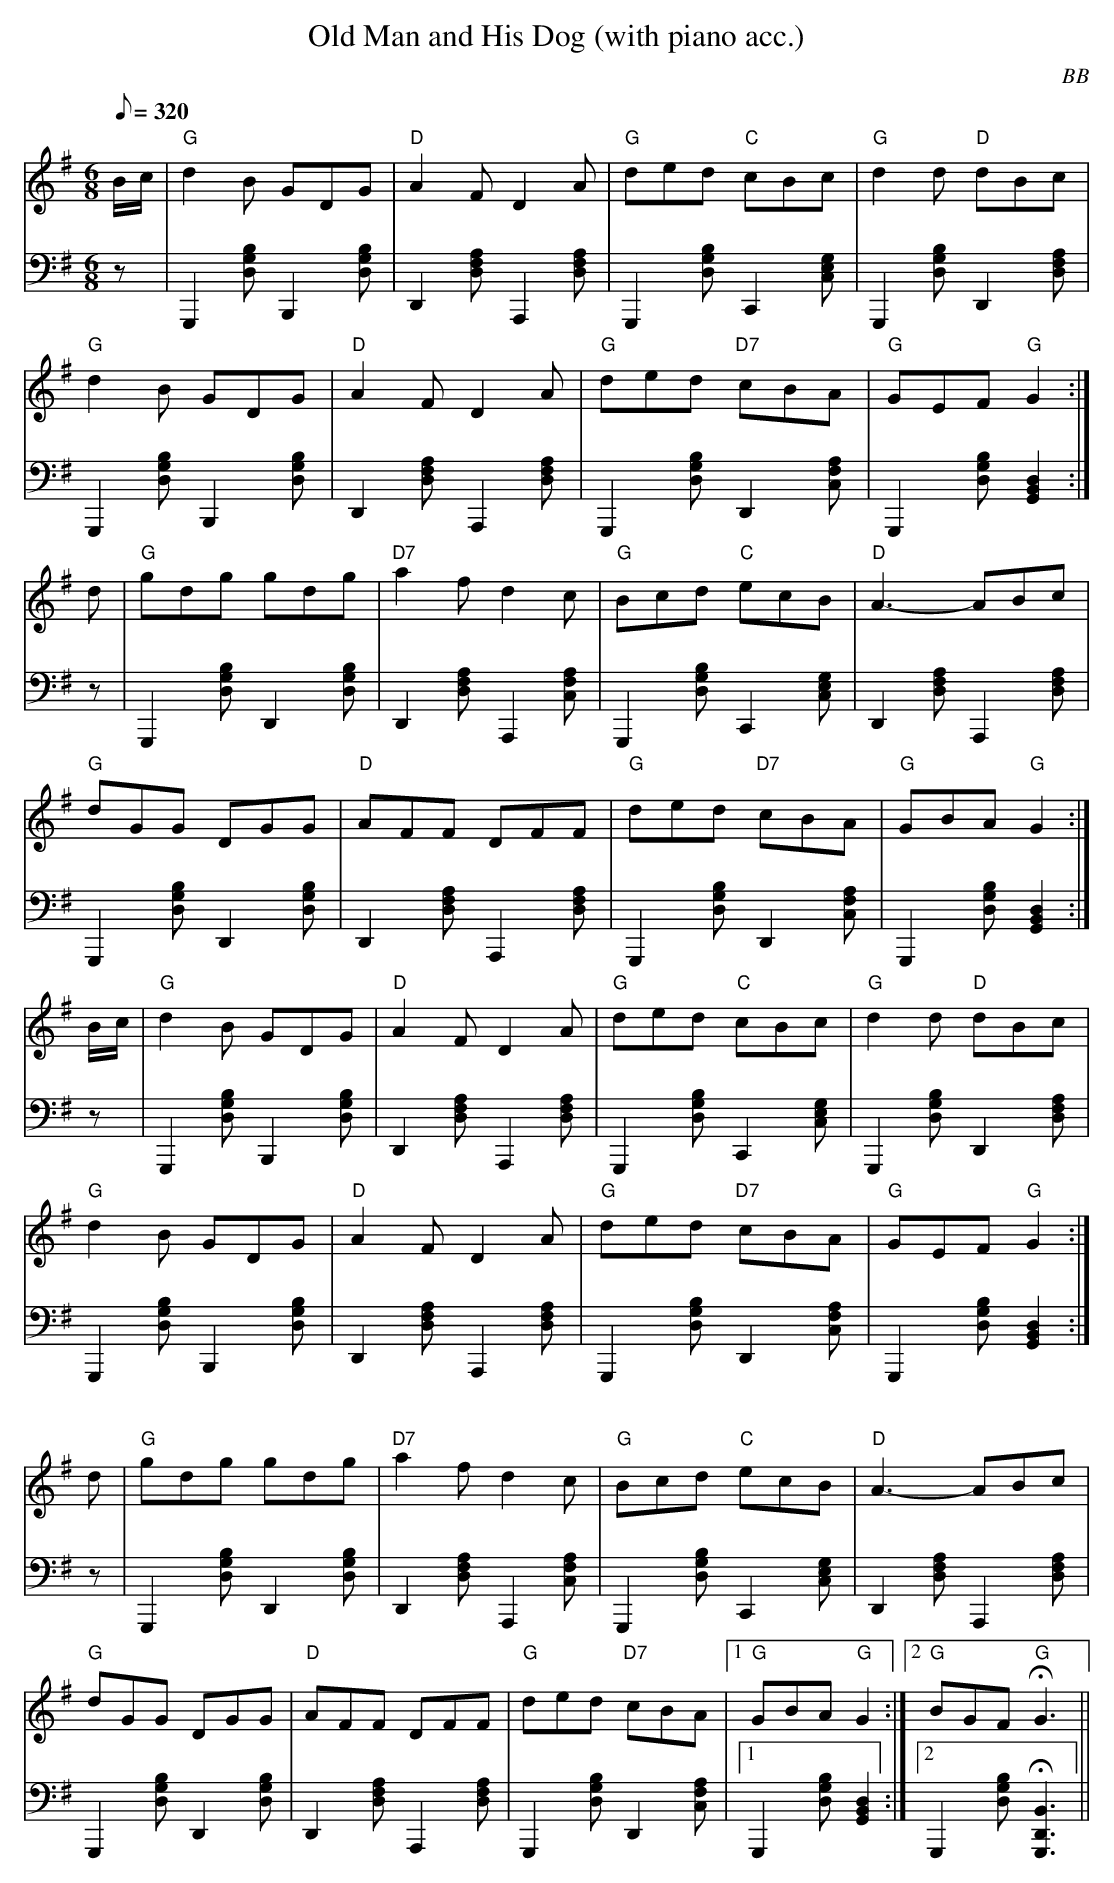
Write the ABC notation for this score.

X:1
T: Old Man and His Dog (with piano acc.)
C: BB
Q: 1/8=320
M: 6/8
L: 1/8
V: 1 program 1 105 volume=80 %banjo
V: 2 volume=70 clef=bass m=D program 1 01
K: G
[V:1] B/c/ |"G"d2 B GDG | "D"A2 F D2 A | "G"ded "C"cBc | "G"d2 d "D"dBc |
[V:2] z|G,,2[GBD]B,,2[GBD]|D,2[AFD]A,,2[AFD]|G,,2[GBD]C,2[EGC]|G,,2[GBD]D,2[AFD]|
[V:1] "G"d2 B GDG | "D"A2 F D2 A | "G"ded "D7"cBA | "G"GEF "G"G2 :|
[V:2] G,,2[GBD]B,,2[GBD]|D,2[AFD]A,,2[AFD]|G,,2[GBD]D,2[AFC]|G,,2[GBD][G,2B,2D2]:|
[V:1] d|"G"gdg gdg | "D7"a2 f d2 c | "G"Bcd "C"ecB | "D"A3-ABc |
[V:2] z|G,,2[GBD]D,2[GBD]|D,2[AFD]A,,2[AFC]|G,,2[GBD]C,2[EGC]|D,2[AFD]A,,2[AFD]|
[V:1] "G"dGG DGG |"D" AFF DFF | "G"ded "D7"cBA |"G"GBA "G"G2 :|
[V:2] G,,2[GBD]D,2[GBD]|D,2[AFD]A,,2[AFD]|G,,2[GBD]D,2[AFC]|G,,2[GBD][G,2B,2D2]:|
[V:1] B/c/ |"G"d2 B GDG | "D"A2 F D2 A | "G"ded "C"cBc | "G"d2 d "D"dBc |
[V:2] z|G,,2[GBD]B,,2[GBD]|D,2[AFD]A,,2[AFD]|G,,2[GBD]C,2[EGC]|G,,2[GBD]D,2[AFD]|
[V:1] "G"d2 B GDG | "D"A2 F D2 A | "G"ded "D7"cBA | "G"GEF "G"G2 :|
[V:2] G,,2[GBD]B,,2[GBD]|D,2[AFD]A,,2[AFD]|G,,2[GBD]D,2[AFC]|G,,2[GBD][G,2B,2D2]:|
[V:1] d|"G"gdg gdg | "D7"a2 f d2 c | "G"Bcd "C"ecB | "D"A3-ABc |
[V:2] z|G,,2[GBD]D,2[GBD]|D,2[AFD]A,,2[AFC]|G,,2[GBD]C,2[EGC]|D,2[AFD]A,,2[AFD]|
[V:1] "G"dGG DGG |"D" AFF DFF | "G"ded "D7"cBA |1 "G"GBA "G"G2 :|2 "G"BGF "G"HG3 ||
[V:2] G,,2[GBD]D,2[GBD]|D,2[AFD]A,,2[AFD]|G,,2[GBD]D,2[AFC]|1 G,,2[GBD][G,2B,2D2]:|2\
G,,2[GBD] H[G,,3B,3D,3]||
